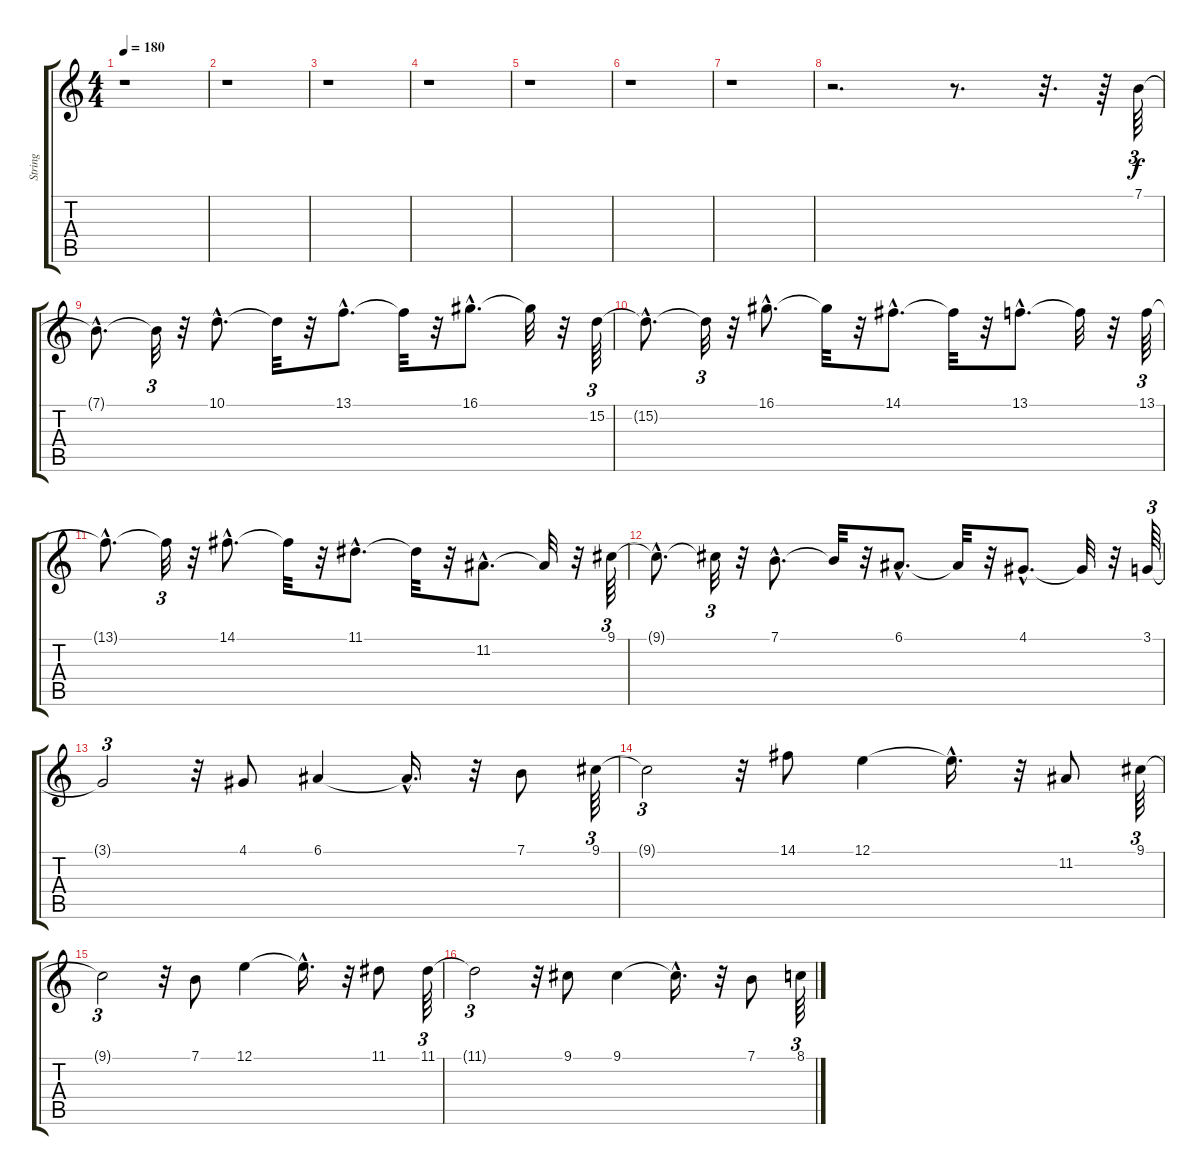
\track ("String" "String") {instrument stringensemble1}
\staff {score tabs}
\tuning (E4 B3 G3 D3 A2 E2) {hide}
\ts (4 4)
\tempo 180
\clef g2
\ks c
r.1{dy f} |
r.1 |
r.1 |
r.1 |
r.1 |
r.1 |
r.1 |
r.2{d} r.8{d} r.32{d} r.64 7.1.64{tu (3 2)} |
7.1{hac t}.8{d} 7.1{t}.32{tu (3 2)} r.32 10.1{hac}.8{d} 10.1{t}.32 r.32 13.1{hac}.8{d} 13.1{t}.32 r.32 16.1{hac}.8{d} 16.1{t}.32 r.32 15.2.64{tu (3 2)} |
15.2{hac t}.8{d} 15.2{t}.32{tu (3 2)} r.32 16.1{hac}.8{d} 16.1{t}.32 r.32 14.1{hac}.8{d} 14.1{t}.32 r.32 13.1{hac}.8{d} 13.1{t}.32 r.32 13.1.64{tu (3 2)} |
13.1{hac t}.8{d} 13.1{t}.32{tu (3 2)} r.32 14.1{hac}.8{d} 14.1{t}.32 r.32 11.1{hac}.8{d} 11.1{t}.32 r.32 11.2{hac}.8{d} 11.2{t}.32 r.32 9.1.64{tu (3 2)} |
9.1{hac t}.8{d} 9.1{t}.32{tu (3 2)} r.32 7.1{hac}.8{d} 7.1{t}.32 r.32 6.1{hac}.8{d} 6.1{t}.32 r.32 4.1{hac}.8{d} 4.1{t}.32 r.32 3.1.64{tu (3 2)} |
3.1{t}.2{tu (3 2)} r.32 4.1.8 6.1.4 6.1{hac t}.16{d} r.32 7.1.8 9.1.64{tu (3 2)} |
9.1{t}.2{tu (3 2)} r.32 14.1.8 12.1.4 12.1{hac t}.16{d} r.32 11.2.8 9.1.64{tu (3 2)} |
9.1{t}.2{tu (3 2)} r.32 7.1.8 12.1.4 12.1{hac t}.16{d} r.32 11.1.8 11.1.64{tu (3 2)} |
11.1{t}.2{tu (3 2)} r.32 9.1.8 9.1.4 9.1{hac t}.16{d} r.32 7.1.8 8.1.64{tu (3 2)}
